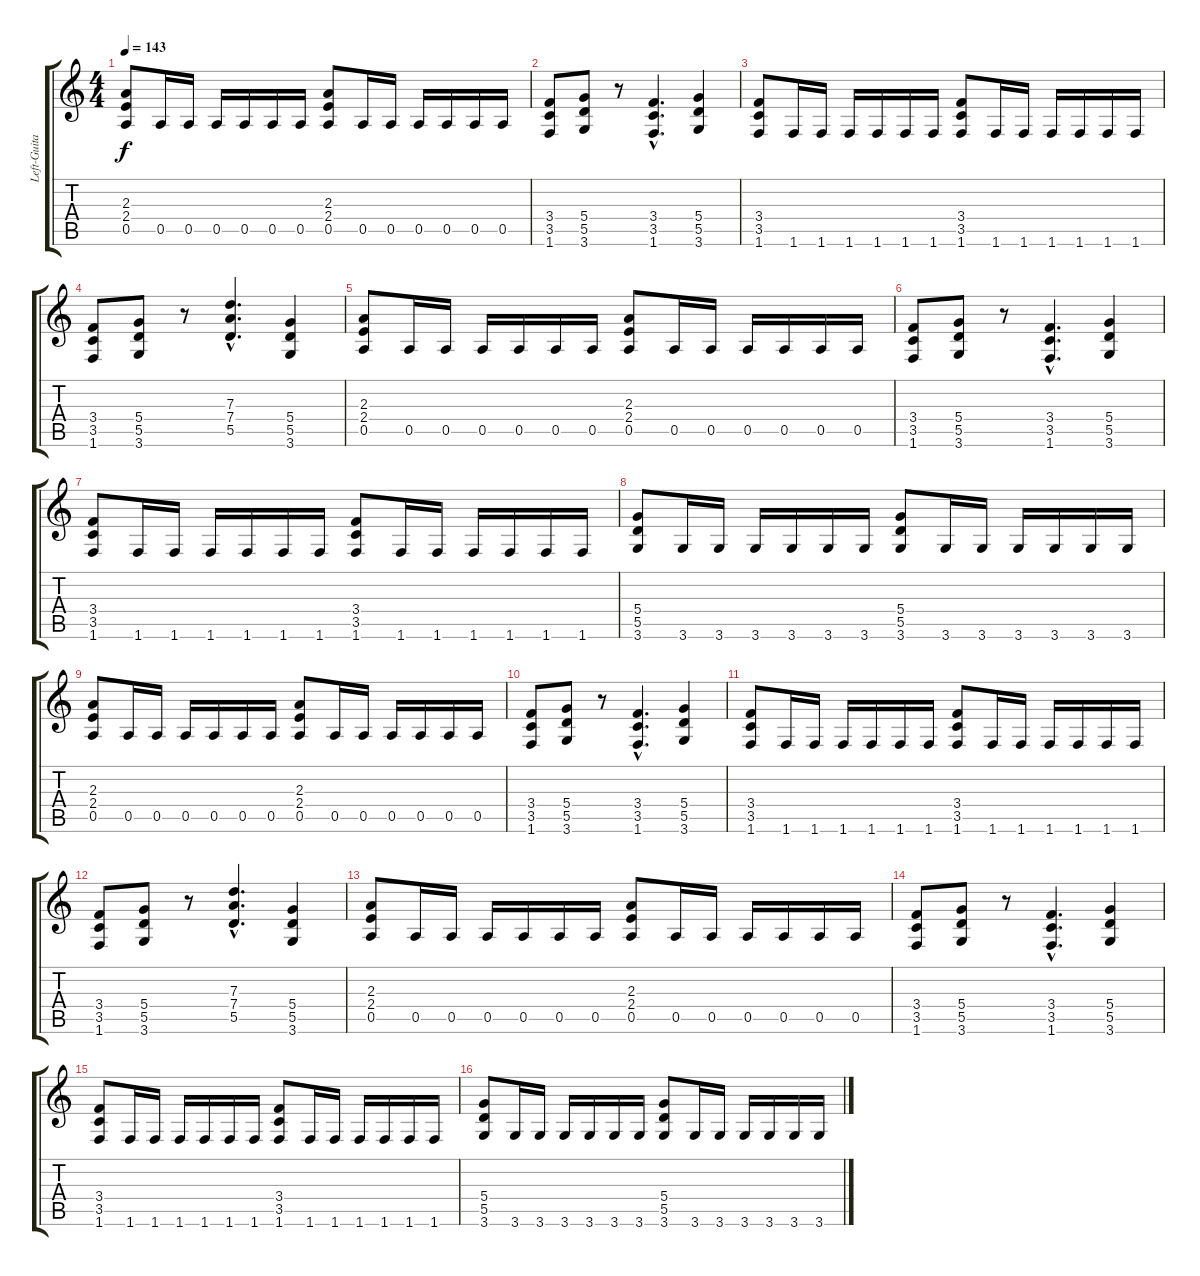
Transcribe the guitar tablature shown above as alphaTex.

\track ("Left-Guitar" "Left-Guita") {instrument distortionguitar}
\staff {score tabs}
\tuning (E4 B3 G3 D3 A2 E2) {hide}
\ts (4 4)
\tempo 143
\clef g2
\ks c
(2.3 2.4 0.5).8{dy f} 0.5.16 0.5.16 0.5.16 0.5.16 0.5.16 0.5.16 (2.3 2.4 0.5).8 0.5.16 0.5.16 0.5.16 0.5.16 0.5.16 0.5.16 |
(3.4 3.5 1.6).8 (5.4 5.5 3.6).8 r.8 (3.4{hac} 3.5{hac} 1.6{hac}).4{d} (5.4 5.5 3.6).4 |
(3.4 3.5 1.6).8 1.6.16 1.6.16 1.6.16 1.6.16 1.6.16 1.6.16 (3.4 3.5 1.6).8 1.6.16 1.6.16 1.6.16 1.6.16 1.6.16 1.6.16 |
(3.4 3.5 1.6).8 (5.4 5.5 3.6).8 r.8 (7.3{hac} 7.4{hac} 5.5{hac}).4{d} (5.4 5.5 3.6).4 |
(2.3 2.4 0.5).8 0.5.16 0.5.16 0.5.16 0.5.16 0.5.16 0.5.16 (2.3 2.4 0.5).8 0.5.16 0.5.16 0.5.16 0.5.16 0.5.16 0.5.16 |
(3.4 3.5 1.6).8 (5.4 5.5 3.6).8 r.8 (3.4{hac} 3.5{hac} 1.6{hac}).4{d} (5.4 5.5 3.6).4 |
(3.4 3.5 1.6).8 1.6.16 1.6.16 1.6.16 1.6.16 1.6.16 1.6.16 (3.4 3.5 1.6).8 1.6.16 1.6.16 1.6.16 1.6.16 1.6.16 1.6.16 |
(5.4 5.5 3.6).8 3.6.16 3.6.16 3.6.16 3.6.16 3.6.16 3.6.16 (5.4 5.5 3.6).8 3.6.16 3.6.16 3.6.16 3.6.16 3.6.16 3.6.16 |
(2.3 2.4 0.5).8 0.5.16 0.5.16 0.5.16 0.5.16 0.5.16 0.5.16 (2.3 2.4 0.5).8 0.5.16 0.5.16 0.5.16 0.5.16 0.5.16 0.5.16 |
(3.4 3.5 1.6).8 (5.4 5.5 3.6).8 r.8 (3.4{hac} 3.5{hac} 1.6{hac}).4{d} (5.4 5.5 3.6).4 |
(3.4 3.5 1.6).8 1.6.16 1.6.16 1.6.16 1.6.16 1.6.16 1.6.16 (3.4 3.5 1.6).8 1.6.16 1.6.16 1.6.16 1.6.16 1.6.16 1.6.16 |
(3.4 3.5 1.6).8 (5.4 5.5 3.6).8 r.8 (7.3{hac} 7.4{hac} 5.5{hac}).4{d} (5.4 5.5 3.6).4 |
(2.3 2.4 0.5).8 0.5.16 0.5.16 0.5.16 0.5.16 0.5.16 0.5.16 (2.3 2.4 0.5).8 0.5.16 0.5.16 0.5.16 0.5.16 0.5.16 0.5.16 |
(3.4 3.5 1.6).8 (5.4 5.5 3.6).8 r.8 (3.4{hac} 3.5{hac} 1.6{hac}).4{d} (5.4 5.5 3.6).4 |
(3.4 3.5 1.6).8 1.6.16 1.6.16 1.6.16 1.6.16 1.6.16 1.6.16 (3.4 3.5 1.6).8 1.6.16 1.6.16 1.6.16 1.6.16 1.6.16 1.6.16 |
(5.4 5.5 3.6).8 3.6.16 3.6.16 3.6.16 3.6.16 3.6.16 3.6.16 (5.4 5.5 3.6).8 3.6.16 3.6.16 3.6.16 3.6.16 3.6.16 3.6.16
